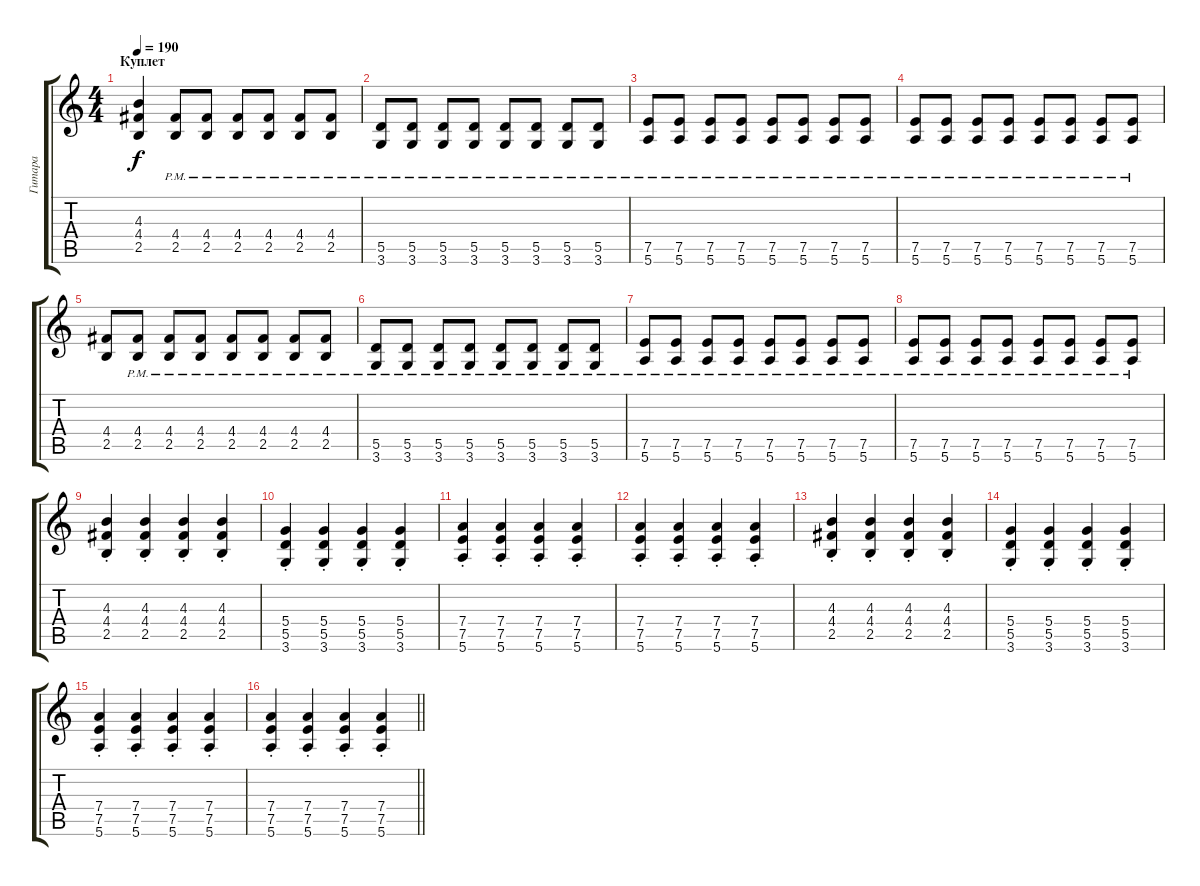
\track ("Гитара" "Гитара") {instrument distortionguitar}
\staff {score tabs}
\tuning (E4 B3 G3 D3 A2 E2) {hide}
\ts (4 4)
\section ("" "Куплет")
\tempo 190
\clef g2
\ks c
(4.3 4.4 2.5).4{dy f} (4.4{pm} 2.5{pm}).8 (4.4{pm} 2.5{pm}).8 (4.4{pm} 2.5{pm}).8 (4.4{pm} 2.5{pm}).8 (4.4{pm} 2.5{pm}).8 (4.4{pm} 2.5{pm}).8 |
(5.5{pm} 3.6{pm}).8 (5.5{pm} 3.6{pm}).8 (5.5{pm} 3.6{pm}).8 (5.5{pm} 3.6{pm}).8 (5.5{pm} 3.6{pm}).8 (5.5{pm} 3.6{pm}).8 (5.5{pm} 3.6{pm}).8 (5.5{pm} 3.6{pm}).8 |
(7.5{pm} 5.6{pm}).8 (7.5{pm} 5.6{pm}).8 (7.5{pm} 5.6{pm}).8 (7.5{pm} 5.6{pm}).8 (7.5{pm} 5.6{pm}).8 (7.5{pm} 5.6{pm}).8 (7.5{pm} 5.6{pm}).8 (7.5{pm} 5.6{pm}).8 |
(7.5{pm} 5.6{pm}).8 (7.5{pm} 5.6{pm}).8 (7.5{pm} 5.6{pm}).8 (7.5{pm} 5.6{pm}).8 (7.5{pm} 5.6{pm}).8 (7.5{pm} 5.6{pm}).8 (7.5{pm} 5.6{pm}).8 (7.5{pm} 5.6{pm}).8 |
(4.4 2.5).8 (4.4{pm} 2.5{pm}).8 (4.4{pm} 2.5{pm}).8 (4.4{pm} 2.5{pm}).8 (4.4{pm} 2.5{pm}).8 (4.4{pm} 2.5{pm}).8 (4.4{pm} 2.5{pm}).8 (4.4{pm} 2.5{pm}).8 |
(5.5{pm} 3.6{pm}).8 (5.5{pm} 3.6{pm}).8 (5.5{pm} 3.6{pm}).8 (5.5{pm} 3.6{pm}).8 (5.5{pm} 3.6{pm}).8 (5.5{pm} 3.6{pm}).8 (5.5{pm} 3.6{pm}).8 (5.5{pm} 3.6{pm}).8 |
(7.5{pm} 5.6{pm}).8 (7.5{pm} 5.6{pm}).8 (7.5{pm} 5.6{pm}).8 (7.5{pm} 5.6{pm}).8 (7.5{pm} 5.6{pm}).8 (7.5{pm} 5.6{pm}).8 (7.5{pm} 5.6{pm}).8 (7.5{pm} 5.6{pm}).8 |
(7.5{pm} 5.6{pm}).8 (7.5{pm} 5.6{pm}).8 (7.5{pm} 5.6{pm}).8 (7.5{pm} 5.6{pm}).8 (7.5{pm} 5.6{pm}).8 (7.5{pm} 5.6{pm}).8 (7.5{pm} 5.6{pm}).8 (7.5{pm} 5.6{pm}).8 |
(4.3{st} 4.4{st} 2.5{st}).4 (4.3{st} 4.4{st} 2.5{st}).4 (4.3{st} 4.4{st} 2.5{st}).4 (4.3{st} 4.4{st} 2.5{st}).4 |
(5.4{st} 5.5{st} 3.6{st}).4 (5.4{st} 5.5{st} 3.6{st}).4 (5.4{st} 5.5{st} 3.6{st}).4 (5.4{st} 5.5{st} 3.6{st}).4 |
(7.4{st} 7.5{st} 5.6{st}).4 (7.4{st} 7.5{st} 5.6{st}).4 (7.4{st} 7.5{st} 5.6{st}).4 (7.4{st} 7.5{st} 5.6{st}).4 |
(7.4{st} 7.5{st} 5.6{st}).4 (7.4{st} 7.5{st} 5.6{st}).4 (7.4{st} 7.5{st} 5.6{st}).4 (7.4{st} 7.5{st} 5.6{st}).4 |
(4.3{st} 4.4{st} 2.5{st}).4 (4.3{st} 4.4{st} 2.5{st}).4 (4.3{st} 4.4{st} 2.5{st}).4 (4.3{st} 4.4{st} 2.5{st}).4 |
(5.4{st} 5.5{st} 3.6{st}).4 (5.4{st} 5.5{st} 3.6{st}).4 (5.4{st} 5.5{st} 3.6{st}).4 (5.4{st} 5.5{st} 3.6{st}).4 |
(7.4{st} 7.5{st} 5.6{st}).4 (7.4{st} 7.5{st} 5.6{st}).4 (7.4{st} 7.5{st} 5.6{st}).4 (7.4{st} 7.5{st} 5.6{st}).4 |
\barLineRight lightlight
(7.4{st} 7.5{st} 5.6{st}).4 (7.4{st} 7.5{st} 5.6{st}).4 (7.4{st} 7.5{st} 5.6{st}).4 (7.4{st} 7.5{st} 5.6{st}).4
